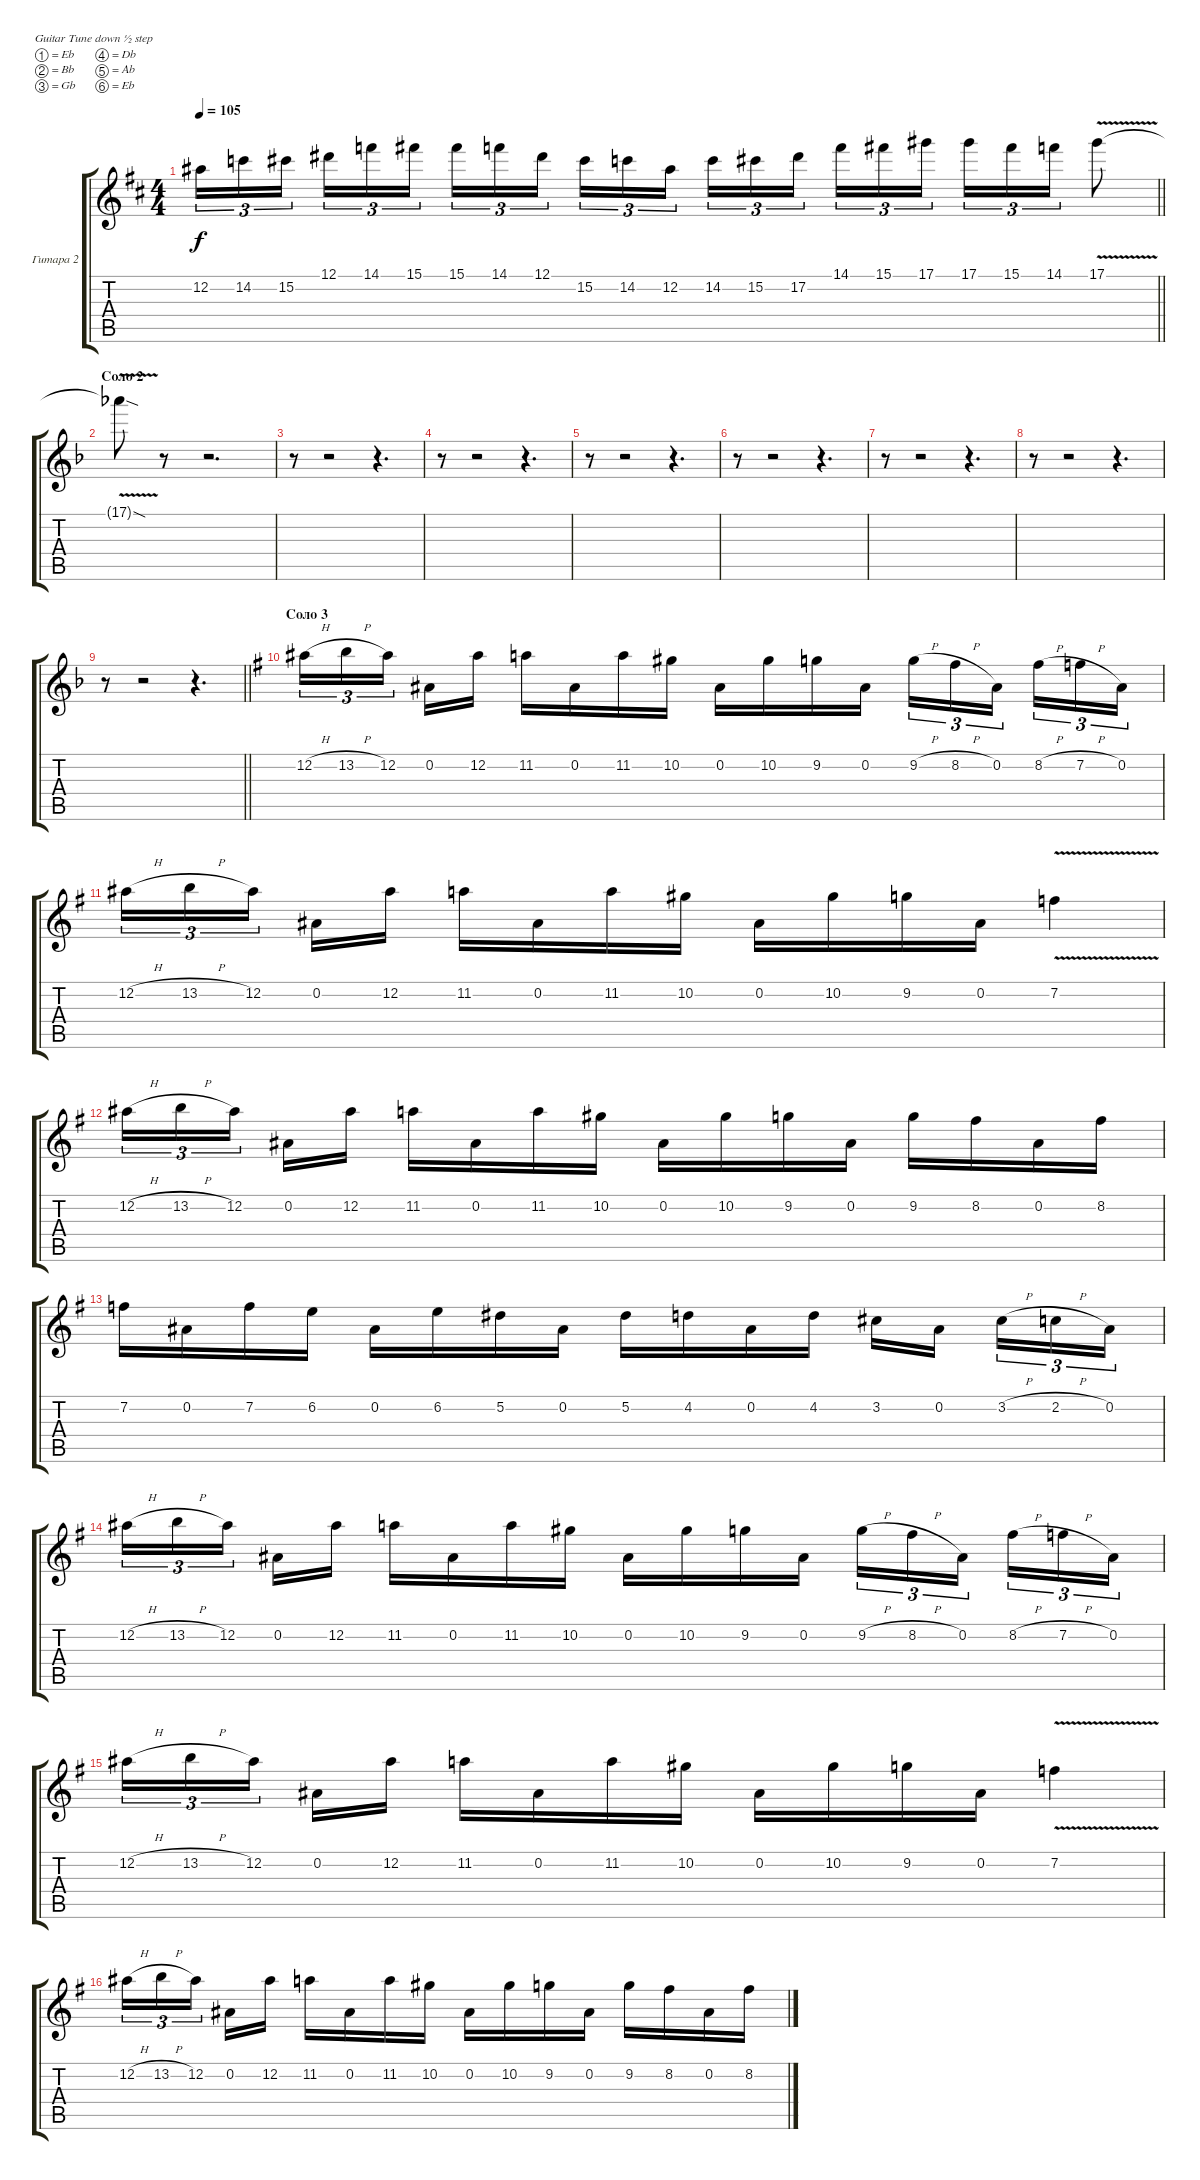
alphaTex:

\bracketExtendMode groupsimilarinstruments
\firstSystemTrackNameMode fullname
\otherSystemsTrackNameMode fullname
\firstSystemTrackNameOrientation horizontal
\otherSystemsTrackNameOrientation horizontal
\chordDiagramsInScore
\track ("Гитара 2" "E-Gt") {instrument distortionguitar}
\staff {score tabs}
\tuning (Eb4 Bb3 Gb3 Db3 Ab2 Eb2)
\ts (4 4)
\tempo 105
\clef g2
\barLineRight lightlight
\ks bminor
12.2.16{tu (3 2) dy f} 14.2.16{tu (3 2)} 15.2.16{tu (3 2)} 12.1.16{tu (3 2)} 14.1.16{tu (3 2)} 15.1.16{tu (3 2)} 15.1.16{tu (3 2)} 14.1.16{tu (3 2)} 12.1.16{tu (3 2)} 15.2.16{tu (3 2)} 14.2.16{tu (3 2)} 12.2.16{tu (3 2)} 14.2.16{tu (3 2)} 15.2.16{tu (3 2)} 17.2.16{tu (3 2)} 14.1.16{tu (3 2)} 15.1.16{tu (3 2)} 17.1.16{tu (3 2)} 17.1.16{tu (3 2)} 15.1.16{tu (3 2)} 14.1.16{tu (3 2)} 17.1{v}.8 |
\section ("" "Соло 2")
\ks dminor
17.1{v sod t}.8 r.8 r.2{d} |
r.8 r.2 r.4{d} |
r.8 r.2 r.4{d} |
r.8 r.2 r.4{d} |
r.8 r.2 r.4{d} |
r.8 r.2 r.4{d} |
r.8 r.2 r.4{d} |
\barLineRight lightlight
r.8 r.2 r.4{d} |
\section ("" "Соло 3")
\ks eminor
12.2{h}.16{tu (3 2)} 13.2{h}.16{tu (3 2)} 12.2.16{tu (3 2)} 0.2.16 12.2.16 11.2.16 0.2.16 11.2.16 10.2.16 0.2.16 10.2.16 9.2.16 0.2.16 9.2{h}.16{tu (3 2)} 8.2{h}.16{tu (3 2)} 0.2.16{tu (3 2)} 8.2{h}.16{tu (3 2)} 7.2{h}.16{tu (3 2)} 0.2.16{tu (3 2)} |
12.2{h}.16{tu (3 2)} 13.2{h}.16{tu (3 2)} 12.2.16{tu (3 2)} 0.2.16 12.2.16 11.2.16 0.2.16 11.2.16 10.2.16 0.2.16 10.2.16 9.2.16 0.2.16 7.2{v}.4 |
12.2{h}.16{tu (3 2)} 13.2{h}.16{tu (3 2)} 12.2.16{tu (3 2)} 0.2.16 12.2.16 11.2.16 0.2.16 11.2.16 10.2.16 0.2.16 10.2.16 9.2.16 0.2.16 9.2.16 8.2.16 0.2.16 8.2.16 |
7.2.16 0.2.16 7.2.16 6.2.16 0.2.16 6.2.16 5.2.16 0.2.16 5.2.16 4.2.16 0.2.16 4.2.16 3.2.16 0.2.16 3.2{h}.16{tu (3 2)} 2.2{h}.16{tu (3 2)} 0.2.16{tu (3 2)} |
12.2{h}.16{tu (3 2)} 13.2{h}.16{tu (3 2)} 12.2.16{tu (3 2)} 0.2.16 12.2.16 11.2.16 0.2.16 11.2.16 10.2.16 0.2.16 10.2.16 9.2.16 0.2.16 9.2{h}.16{tu (3 2)} 8.2{h}.16{tu (3 2)} 0.2.16{tu (3 2)} 8.2{h}.16{tu (3 2)} 7.2{h}.16{tu (3 2)} 0.2.16{tu (3 2)} |
12.2{h}.16{tu (3 2)} 13.2{h}.16{tu (3 2)} 12.2.16{tu (3 2)} 0.2.16 12.2.16 11.2.16 0.2.16 11.2.16 10.2.16 0.2.16 10.2.16 9.2.16 0.2.16 7.2{v}.4 |
12.2{h}.16{tu (3 2)} 13.2{h}.16{tu (3 2)} 12.2.16{tu (3 2)} 0.2.16 12.2.16 11.2.16 0.2.16 11.2.16 10.2.16 0.2.16 10.2.16 9.2.16 0.2.16 9.2.16 8.2.16 0.2.16 8.2.16
